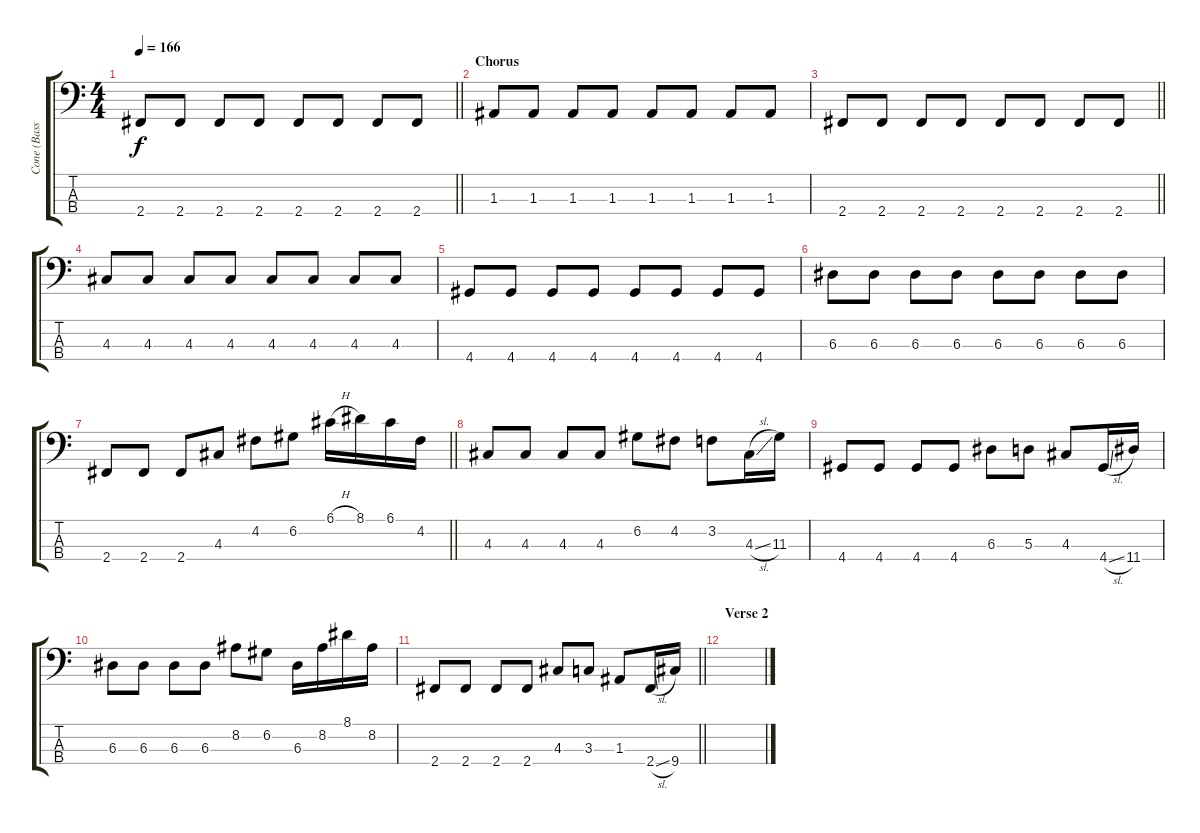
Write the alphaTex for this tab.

\track ("Cone (Bass)" "Cone (Bass") {instrument electricbasspick}
\staff {score tabs}
\tuning (G2 D2 A1 E1) {hide}
\ts (4 4)
\tempo 166
\clef f4
\barLineRight lightlight
\ks c
2.4.8{dy f} 2.4.8 2.4.8 2.4.8 2.4.8 2.4.8 2.4.8 2.4.8 |
\section ("" "Chorus")
1.3.8 1.3.8 1.3.8 1.3.8 1.3.8 1.3.8 1.3.8 1.3.8 |
\barLineRight lightlight
2.4.8 2.4.8 2.4.8 2.4.8 2.4.8 2.4.8 2.4.8 2.4.8 |
4.3.8 4.3.8 4.3.8 4.3.8 4.3.8 4.3.8 4.3.8 4.3.8 |
4.4.8 4.4.8 4.4.8 4.4.8 4.4.8 4.4.8 4.4.8 4.4.8 |
6.3.8 6.3.8 6.3.8 6.3.8 6.3.8 6.3.8 6.3.8 6.3.8 |
\barLineRight lightlight
2.4.8 2.4.8 2.4.8 4.3.8 4.2.8 6.2.8 6.1{h}.16 8.1.16 6.1.16 4.2.16 |
4.3.8 4.3.8 4.3.8 4.3.8 6.2.8 4.2.8 3.2.8 4.3{sl}.16 11.3.16 |
4.4.8 4.4.8 4.4.8 4.4.8 6.3.8 5.3.8 4.3.8 4.4{sl}.16 11.4.16 |
6.3.8 6.3.8 6.3.8 6.3.8 8.2.8 6.2.8 6.3.16 8.2.16 8.1.16 8.2.16 |
\barLineRight lightlight
2.4.8 2.4.8 2.4.8 2.4.8 4.3.8 3.3.8 1.3.8 2.4{sl}.16 9.4.16 |
\section ("" "Verse 2")
